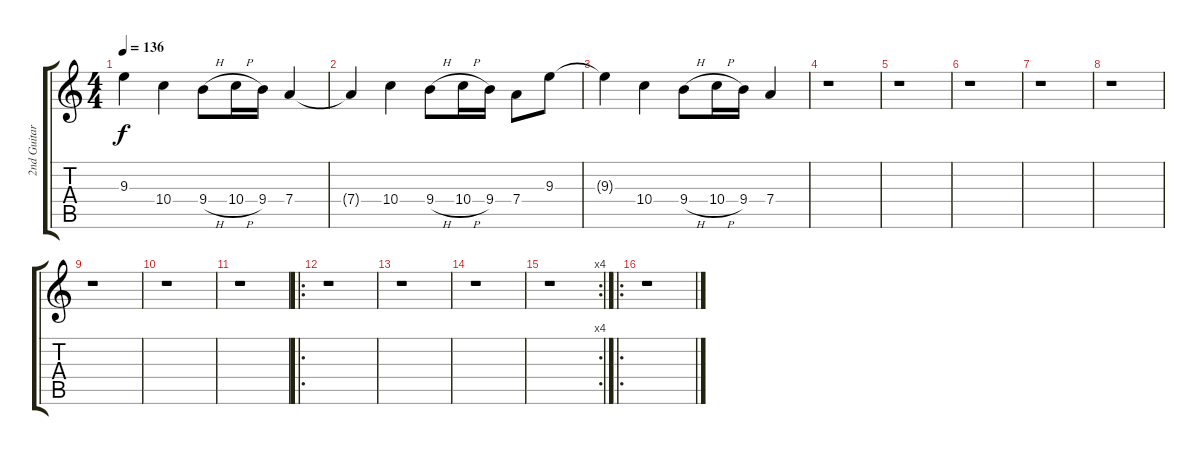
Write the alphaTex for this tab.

\track ("2nd Guitar" "2nd Guitar") {instrument overdrivenguitar}
\staff {score tabs}
\tuning (E4 B3 G3 D3 A2 E2) {hide}
\ts (4 4)
\tempo 136
\clef g2
\ks c
9.3{t}.4{dy f} 10.4.4 9.4{h}.8 10.4{h}.16 9.4.16 7.4.4 |
7.4{t}.4 10.4.4 9.4{h}.8 10.4{h}.16 9.4.16 7.4.8 9.3.8 |
9.3{t}.4 10.4.4 9.4{h}.8 10.4{h}.16 9.4.16 7.4.4 |
r.1 |
r.1 |
r.1 |
r.1 |
r.1 |
r.1 |
r.1 |
r.1 |
\ro
r.1 |
r.1 |
r.1 |
\rc 4
r.1 |
\ro
r.1
